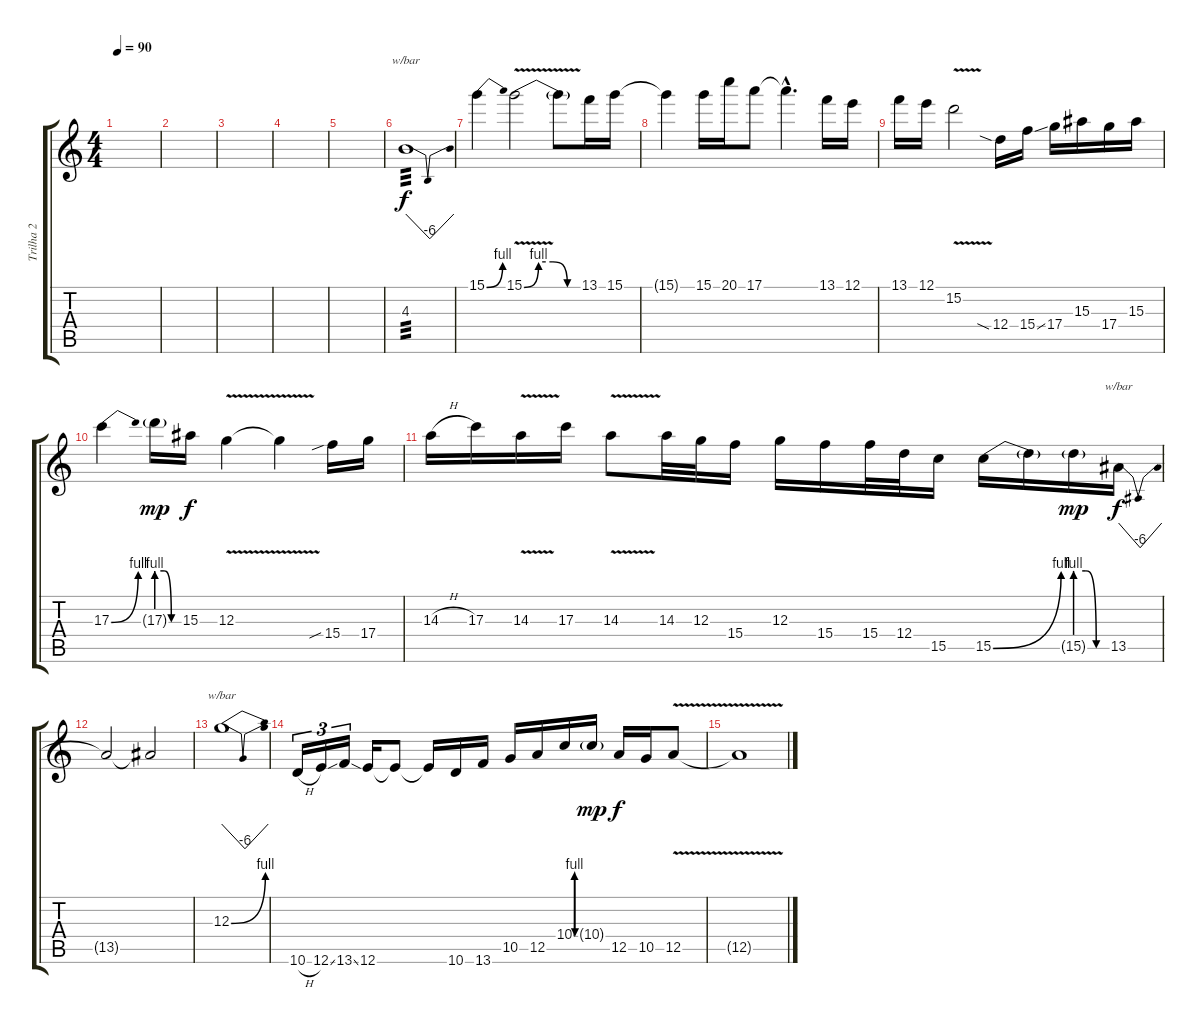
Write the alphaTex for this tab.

\track ("Trilha 2" "Trilha 2") {instrument overdrivenguitar}
\staff {score tabs}
\tuning (E4 B3 G3 D3 A2 E2) {hide}
\ts (4 4)
\tempo 90
\clef g2
\ks c
|
|
|
|
|
4.3.1{tbe (dip default 0 0 30 -24 60 0) tp 3} |
15.1{be (bend 0 0 60 4)}.4{volume 16} 15.1{be (custom 0 0 15 4 30 4 45 0 60 0) v}.2 15.1{t}.8 13.1.16 15.1.16 |
15.1{t}.4 15.1.16 20.1.16 17.1.8 17.1{hac t}.4{d} 13.1.16 12.1.16 |
13.1.16 12.1.16 15.2{v}.2 12.4{sia}.16 15.4{ss}.16 17.4.16 15.3.16 17.4.16 15.3.16 |
17.3{be (bend 0 0 60 4)}.4 17.3{be (custom 0 4 20 4 40 0 60 0) g}.16{dy mp} 15.3.16{dy f} 12.3{v}.4 12.3{t}.4 15.4{sib}.16 17.4.16 |
14.3{h}.16 17.3.16 14.3{v}.16 17.3.16 14.3{v}.8 14.3.32 12.3.32 15.4.16 12.3.16 15.4.16 15.4.32 12.4.32 15.5.16 15.5{be (bend 0 0 60 4)}.16 15.5{t}.16 15.5{be (custom 0 4 20 4 40 0 60 0) g}.16{dy mp} 13.5.16{tbe (dip default 0 0 30 -24 60 0) dy f} |
13.5{t}.2 13.5{t}.2 |
12.3{be (bend 0 0 60 4)}.1{tbe (dip default 0 0 30 -24 60 0)} |
10.6{h}.16{tu (3 2) volume 7} 12.6{ss}.16{tu (3 2)} 13.6{ss}.16{tu (3 2)} 12.6.16 12.6{t}.8 12.6{t}.16 10.6.16 13.6.16 10.5.16 12.5.16 10.4{be (custom 0 0 15 4 30 4 45 0 60 0)}.16 10.4{g}.16{dy mp} 12.5.16{dy f} 10.5.16 12.5{v}.8 |
12.5{t}.1
